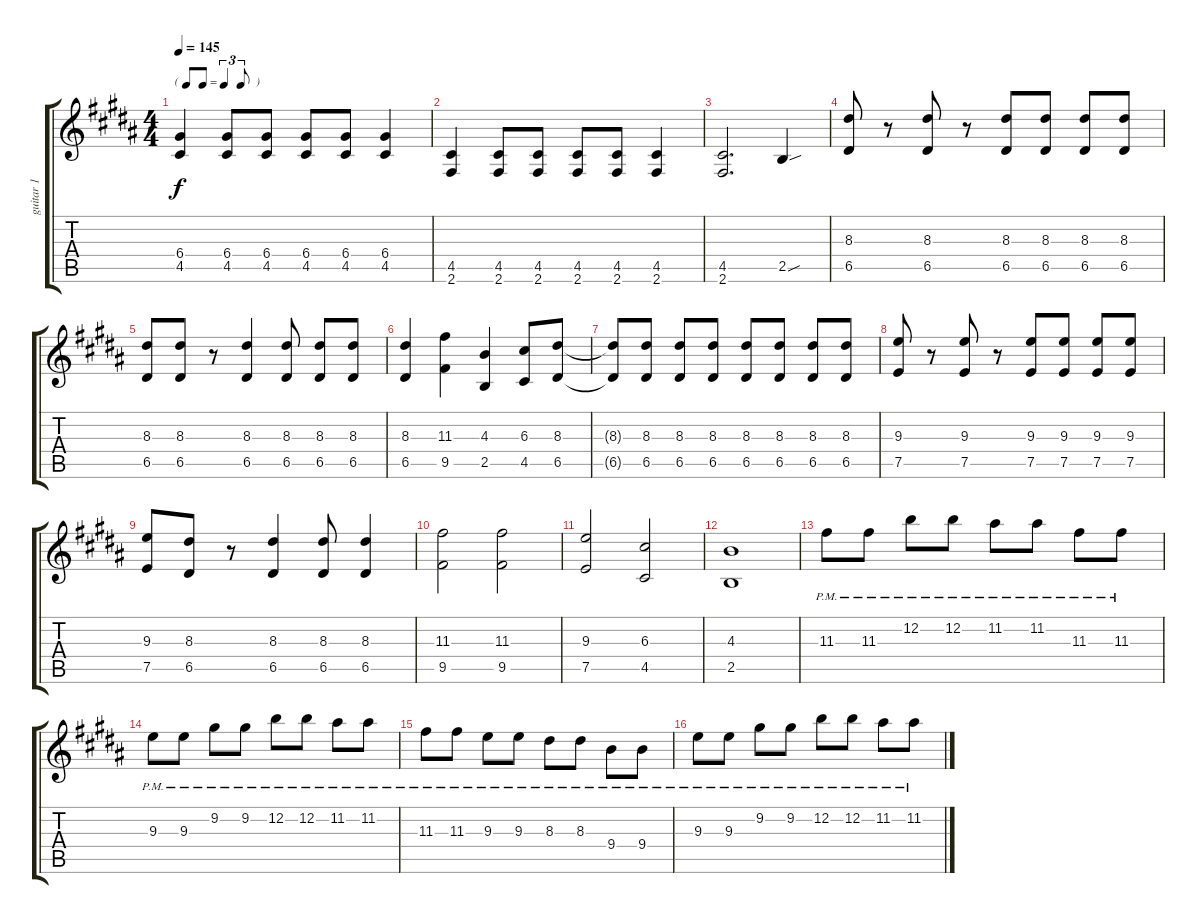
\track ("guitar 1" "guitar 1") {instrument overdrivenguitar}
\staff {score tabs}
\tuning (E4 B3 G3 D3 A2 E2) {hide}
\ts (4 4)
\tf triplet8th
\tempo 145
\clef g2
\ks b
(6.4 4.5).4{dy f} (6.4 4.5).8 (6.4 4.5).8 (6.4 4.5).8 (6.4 4.5).8 (6.4 4.5).4 |
(4.5 2.6).4 (4.5 2.6).8 (4.5 2.6).8 (4.5 2.6).8 (4.5 2.6).8 (4.5 2.6).4 |
(4.5 2.6).2{d} 2.5{sou}.4 |
(8.3 6.5).8 r.8 (8.3 6.5).8 r.8 (8.3 6.5).8 (8.3 6.5).8 (8.3 6.5).8 (8.3 6.5).8 |
(8.3 6.5).8 (8.3 6.5).8 r.8 (8.3 6.5).4 (8.3 6.5).8 (8.3 6.5).8 (8.3 6.5).8 |
(8.3 6.5).4 (11.3 9.5).4 (4.3 2.5).4 (6.3 4.5).8 (8.3 6.5).8 |
(8.3{t} 6.5{t}).8 (8.3 6.5).8 (8.3 6.5).8 (8.3 6.5).8 (8.3 6.5).8 (8.3 6.5).8 (8.3 6.5).8 (8.3 6.5).8 |
(9.3 7.5).8 r.8 (9.3 7.5).8 r.8 (9.3 7.5).8 (9.3 7.5).8 (9.3 7.5).8 (9.3 7.5).8 |
(9.3 7.5).8 (8.3 6.5).8 r.8 (8.3 6.5).4 (8.3 6.5).8 (8.3 6.5).4 |
(11.3 9.5).2 (11.3 9.5).2 |
(9.3 7.5).2 (6.3 4.5).2 |
(4.3 2.5).1 |
11.3{pm}.8 11.3{pm}.8 12.2{pm}.8 12.2{pm}.8 11.2{pm}.8 11.2{pm}.8 11.3{pm}.8 11.3{pm}.8 |
9.3{pm}.8 9.3{pm}.8 9.2{pm}.8 9.2{pm}.8 12.2{pm}.8 12.2{pm}.8 11.2{pm}.8 11.2{pm}.8 |
11.3{pm}.8 11.3{pm}.8 9.3{pm}.8 9.3{pm}.8 8.3{pm}.8 8.3{pm}.8 9.4{pm}.8 9.4{pm}.8 |
9.3{pm}.8 9.3{pm}.8 9.2{pm}.8 9.2{pm}.8 12.2{pm}.8 12.2{pm}.8 11.2{pm}.8 11.2{pm}.8
